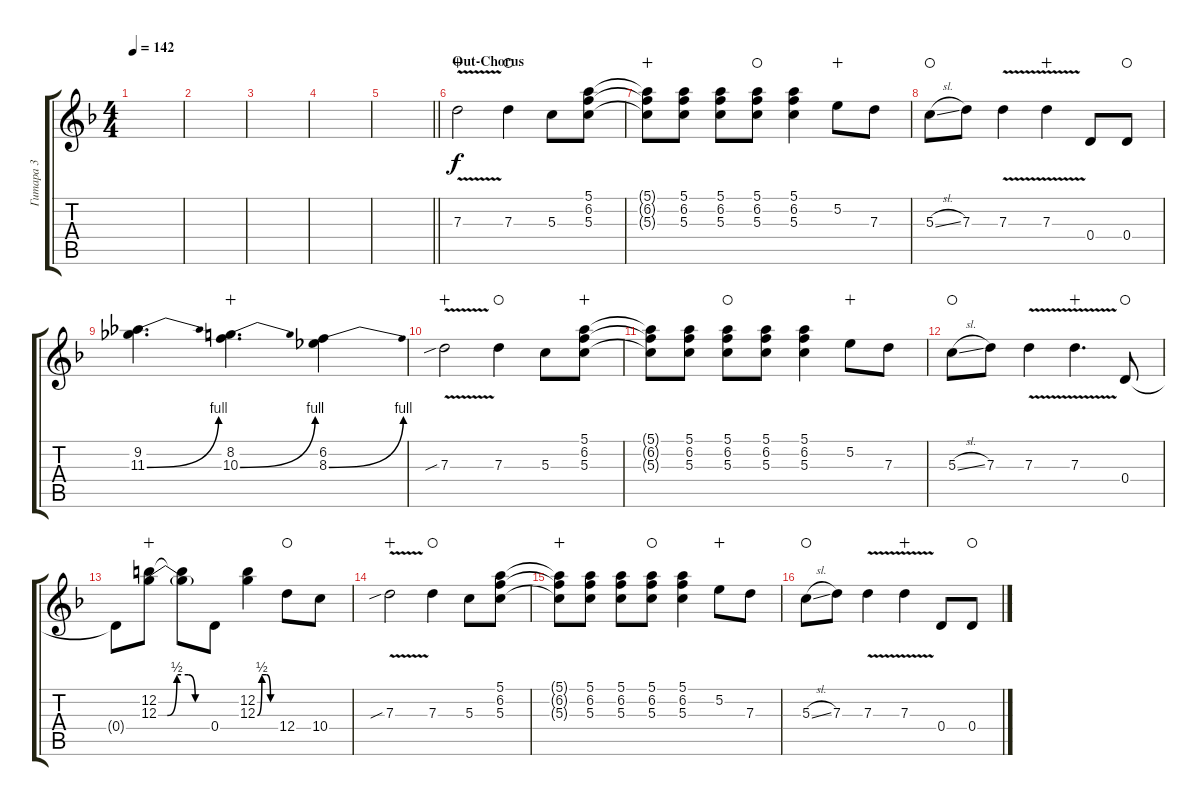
\track ("Гитара 3" "Гитара 3") {instrument distortionguitar}
\staff {score tabs}
\tuning (E4 B3 G3 D3 A2 D2) {hide}
\ts (4 4)
\tempo 142
\clef g2
\ks dminor
|
|
|
|
\barLineRight lightlight
|
\section ("" "Out-Chorus")
7.3{v}.2{wahc} 7.3.4{waho} 5.3.8 (5.1 6.2 5.3).8 |
(5.1{t} 6.2{t} 5.3{t}).8{wahc} (5.1 6.2 5.3).8 (5.1 6.2 5.3).8 (5.1 6.2 5.3).8{waho} (5.1 6.2 5.3).4 5.2.8{wahc} 7.3.8 |
5.3{sl}.8{waho} 7.3.8 7.3{v}.4 7.3{v}.4{wahc} 0.4.8 0.4.8{waho} |
(9.2 11.3{be (bend 0 0 60 4)}).4{d} (8.2 10.3{be (bend 0 0 60 4)}).4{d wahc} (6.2 8.3{be (bend 0 0 60 4)}).4 |
7.3{v sib}.2{wahc} 7.3.4{waho} 5.3.8 (5.1 6.2 5.3).8{wahc} |
(5.1{t} 6.2{t} 5.3{t}).8 (5.1 6.2 5.3).8 (5.1 6.2 5.3).8{waho} (5.1 6.2 5.3).8 (5.1 6.2 5.3).4 5.2.8{wahc} 7.3.8 |
5.3{sl}.8{waho} 7.3.8 7.3{v}.4 7.3{v}.4{d wahc} 0.4.8{waho} |
0.4{t}.8 (12.2 12.3{be (custom 0 0 10 0 21 2 34 2 42 0 60 0)}).8{wahc} (12.2{t} 12.3{t}).8 0.4.8 (12.2 12.3{be (custom 0 0 15 2 31 2 44 0 60 0)}).4 12.4.8{waho} 10.4.8 |
7.3{v sib}.2{wahc} 7.3.4{waho} 5.3.8 (5.1 6.2 5.3).8 |
(5.1{t} 6.2{t} 5.3{t}).8{wahc} (5.1 6.2 5.3).8 (5.1 6.2 5.3).8 (5.1 6.2 5.3).8{waho} (5.1 6.2 5.3).4 5.2.8{wahc} 7.3.8 |
5.3{sl}.8{waho} 7.3.8 7.3{v}.4 7.3{v}.4{wahc} 0.4.8 0.4.8{waho}
